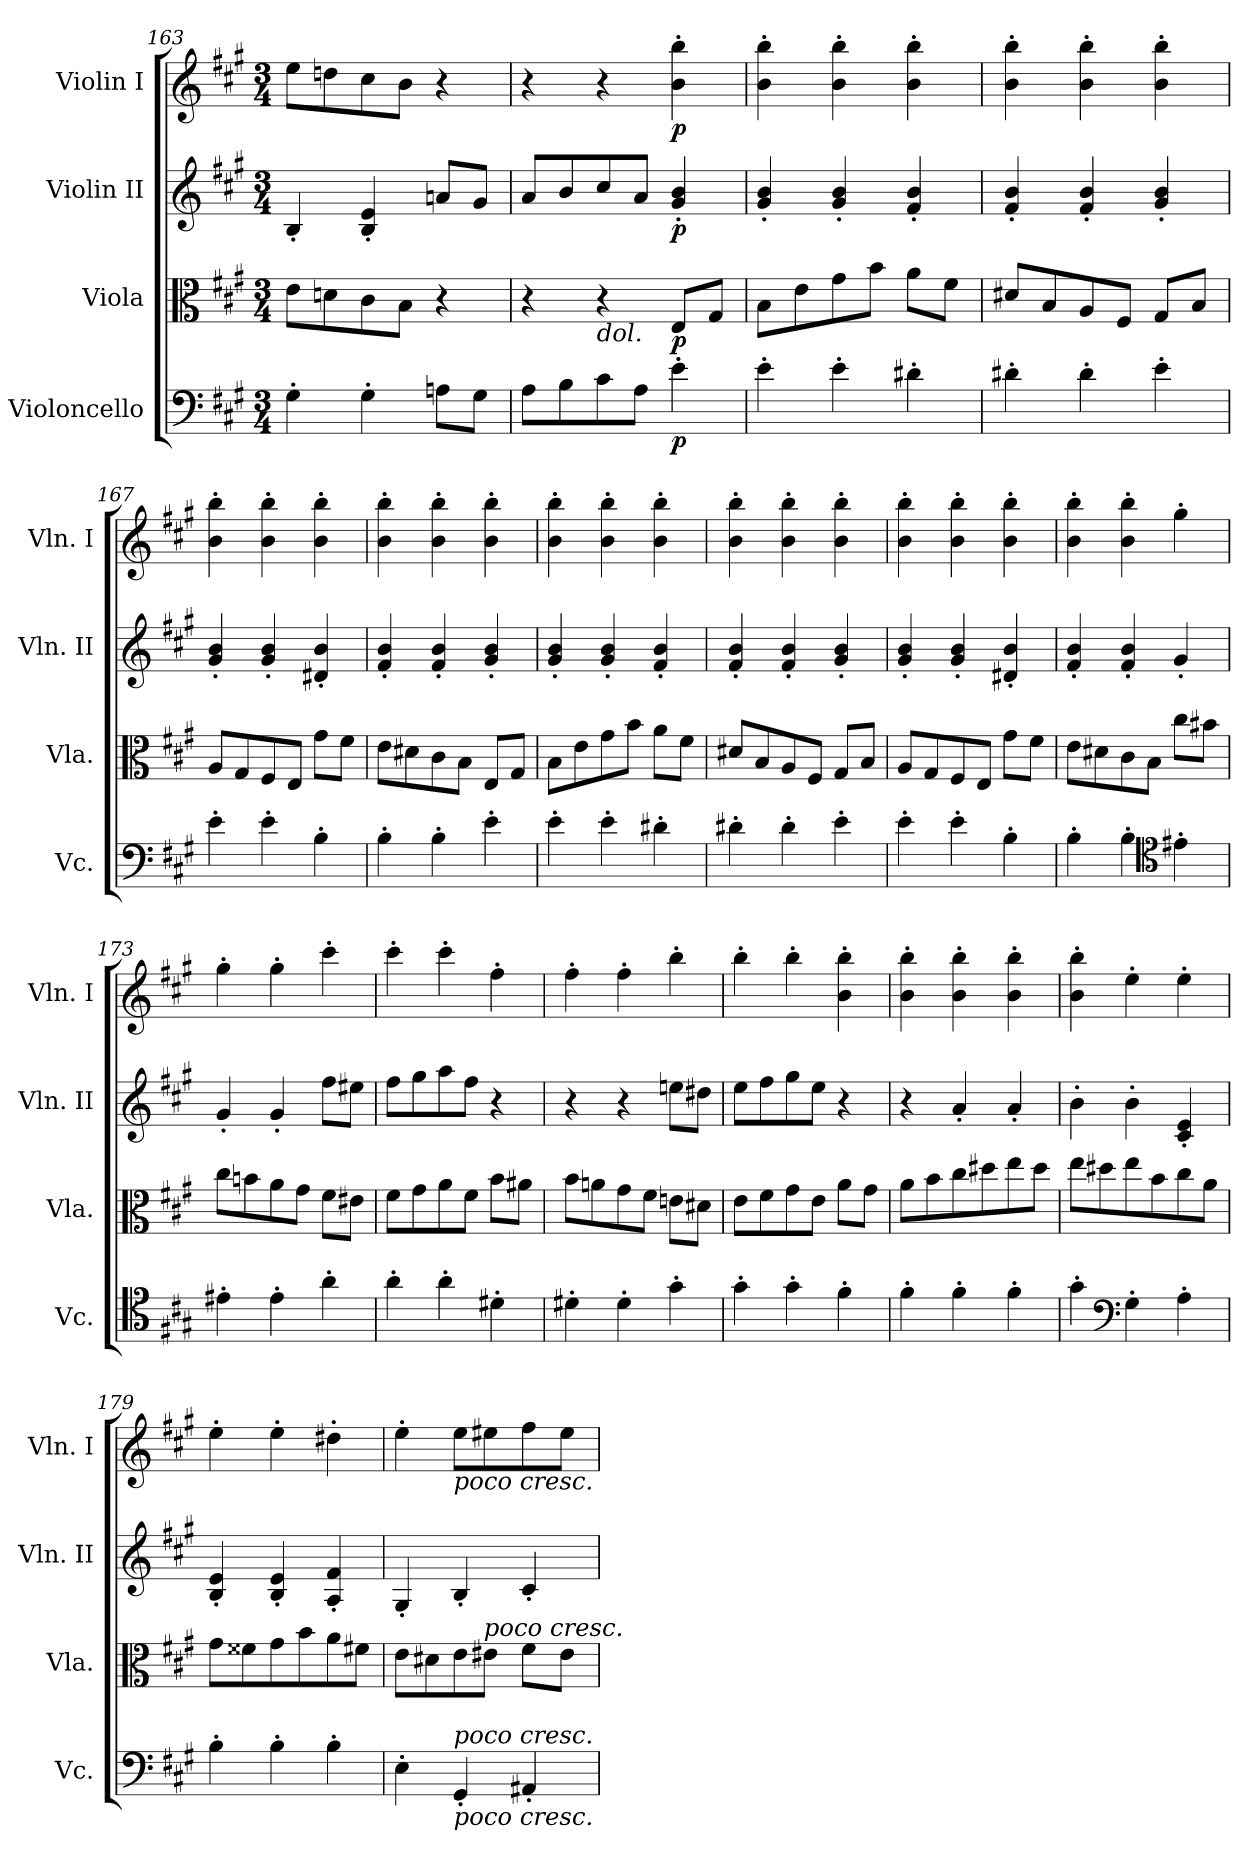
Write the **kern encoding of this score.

**kern	**dynam	**kern	**dynam	**kern	**dynam	**kern	**dynam
*part4	*part4	*part3	*part3	*part2	*part2	*part1	*part1
*staff4	*staff4	*staff3	*staff3	*staff2	*staff2	*staff1	*staff1
*I"Violoncello	*	*I"Viola	*	*I"Violin II	*	*I"Violin I	*
*I'Vc.	*	*I'Vla.	*	*I'Vln. II	*	*I'Vln. I	*
*clefF4	*	*clefC3	*	*clefG2	*	*clefG2	*
*k[f#c#g#]	*	*k[f#c#g#]	*	*k[f#c#g#]	*	*k[f#c#g#]	*
*M3/4	*	*M3/4	*	*M3/4	*	*M3/4	*
=163	=163	=163	=163	=163	=163	=163	=163
4G#'\	.	8e\L	.	4B'/	.	8ee\L	.
.	.	8dn\	.	.	.	8ddn\	.
4G#'\	.	8c#\	.	4B/' 4e/'	.	8cc#\	.
.	.	8B\J	.	.	.	8b\J	.
8An\L	.	4r	.	8an/L	.	4r	.
8G#\J	.	.	.	8g#/J	.	.	.
=164	=164	=164	=164	=164	=164	=164	=164
8A\L	.	4r	.	8a/L	.	4r	.
8B\	.	.	.	8b/	.	.	.
!	!	!LO:TX:b:i:t=dol.	!	!	!	!	!
8c#\	.	4r	.	8cc#/	.	4r	.
8A\J	.	.	.	8a/J	.	.	.
!	!LO:DY:b	!	!LO:DY:b	!	!LO:DY:b	!	!LO:DY:b
4e'\	p	8E/L	p	4g#/' 4b/'	p	4b\' 4bb\'	p
.	.	8G#/J	.	.	.	.	.
=165	=165	=165	=165	=165	=165	=165	=165
4e'\	.	8B\L	.	4g#/' 4b/'	.	4b\' 4bb\'	.
.	.	8e\	.	.	.	.	.
4e'\	.	8g#\	.	4g#/' 4b/'	.	4b\' 4bb\'	.
.	.	8b\J	.	.	.	.	.
4d#X'\	.	8a\L	.	4f#/' 4b/'	.	4b\' 4bb\'	.
.	.	8f#\J	.	.	.	.	.
=166	=166	=166	=166	=166	=166	=166	=166
4d#X'\	.	8d#X/L	.	4f#/' 4b/'	.	4b\' 4bb\'	.
.	.	8B/	.	.	.	.	.
4d#'\	.	8A/	.	4f#/' 4b/'	.	4b\' 4bb\'	.
.	.	8F#/J	.	.	.	.	.
4e'\	.	8G#/L	.	4g#/' 4b/'	.	4b\' 4bb\'	.
.	.	8B/J	.	.	.	.	.
=167	=167	=167	=167	=167	=167	=167	=167
4e'\	.	8A/L	.	4g#/' 4b/'	.	4b\' 4bb\'	.
.	.	8G#/	.	.	.	.	.
4e'\	.	8F#/	.	4g#/' 4b/'	.	4b\' 4bb\'	.
.	.	8E/J	.	.	.	.	.
4B'\	.	8g#\L	.	4d#X/' 4b/'	.	4b\' 4bb\'	.
.	.	8f#\J	.	.	.	.	.
=168	=168	=168	=168	=168	=168	=168	=168
4B'\	.	8e\L	.	4f#/' 4b/'	.	4b\' 4bb\'	.
.	.	8d#X\	.	.	.	.	.
4B'\	.	8c#\	.	4f#/' 4b/'	.	4b\' 4bb\'	.
.	.	8B\J	.	.	.	.	.
4e'\	.	8E/L	.	4g#/' 4b/'	.	4b\' 4bb\'	.
.	.	8G#/J	.	.	.	.	.
=169	=169	=169	=169	=169	=169	=169	=169
4e'\	.	8B\L	.	4g#/' 4b/'	.	4b\' 4bb\'	.
.	.	8e\	.	.	.	.	.
4e'\	.	8g#\	.	4g#/' 4b/'	.	4b\' 4bb\'	.
.	.	8b\J	.	.	.	.	.
4d#X'\	.	8a\L	.	4f#/' 4b/'	.	4b\' 4bb\'	.
.	.	8f#\J	.	.	.	.	.
=170	=170	=170	=170	=170	=170	=170	=170
4d#X'\	.	8d#X/L	.	4f#/' 4b/'	.	4b\' 4bb\'	.
.	.	8B/	.	.	.	.	.
4d#'\	.	8A/	.	4f#/' 4b/'	.	4b\' 4bb\'	.
.	.	8F#/J	.	.	.	.	.
4e'\	.	8G#/L	.	4g#/' 4b/'	.	4b\' 4bb\'	.
.	.	8B/J	.	.	.	.	.
=171	=171	=171	=171	=171	=171	=171	=171
4e'\	.	8A/L	.	4g#/' 4b/'	.	4b\' 4bb\'	.
.	.	8G#/	.	.	.	.	.
4e'\	.	8F#/	.	4g#/' 4b/'	.	4b\' 4bb\'	.
.	.	8E/J	.	.	.	.	.
4B'\	.	8g#\L	.	4d#X/' 4b/'	.	4b\' 4bb\'	.
.	.	8f#\J	.	.	.	.	.
=172	=172	=172	=172	=172	=172	=172	=172
4B'\	.	8e\L	.	4f#/' 4b/'	.	4b\' 4bb\'	.
.	.	8d#X\	.	.	.	.	.
4B'\	.	8c#\	.	4f#/' 4b/'	.	4b\' 4bb\'	.
.	.	8B\J	.	.	.	.	.
*clefC4	*	*	*	*	*	*	*
4e#X'\	.	8cc#\L	.	4g#'/	.	4gg#'\	.
.	.	8b#X\J	.	.	.	.	.
=173	=173	=173	=173	=173	=173	=173	=173
4e#X'\	.	8cc#\L	.	4g#'/	.	4gg#'\	.
.	.	8bn\	.	.	.	.	.
4e#'\	.	8a\	.	4g#'/	.	4gg#'\	.
.	.	8g#\J	.	.	.	.	.
4a'\	.	8f#\L	.	8ff#\L	.	4ccc#'\	.
.	.	8e#X\J	.	8ee#X\J	.	.	.
=174	=174	=174	=174	=174	=174	=174	=174
4a'\	.	8f#\L	.	8ff#\L	.	4ccc#'\	.
.	.	8g#\	.	8gg#\	.	.	.
4a'\	.	8a\	.	8aa\	.	4ccc#'\	.
.	.	8f#\J	.	8ff#\J	.	.	.
4d#X'\	.	8b\L	.	4r	.	4ff#'\	.
.	.	8a#X\J	.	.	.	.	.
=175	=175	=175	=175	=175	=175	=175	=175
4d#X'\	.	8b\L	.	4r	.	4ff#'\	.
.	.	8an\	.	.	.	.	.
4d#'\	.	8g#\	.	4r	.	4ff#'\	.
.	.	8f#\J	.	.	.	.	.
4g#'\	.	8en\L	.	8een\L	.	4bb'\	.
.	.	8d#X\J	.	8dd#X\J	.	.	.
=176	=176	=176	=176	=176	=176	=176	=176
4g#'\	.	8e\L	.	8ee\L	.	4bb'\	.
.	.	8f#\	.	8ff#\	.	.	.
4g#'\	.	8g#\	.	8gg#\	.	4bb'\	.
.	.	8e\J	.	8ee\J	.	.	.
4f#'\	.	8a\L	.	4r	.	4b\' 4bb\'	.
.	.	8g#\J	.	.	.	.	.
=177	=177	=177	=177	=177	=177	=177	=177
4f#'\	.	8a\L	.	4r	.	4b\' 4bb\'	.
.	.	8b\	.	.	.	.	.
4f#'\	.	8cc#\	.	4a'/	.	4b\' 4bb\'	.
.	.	8dd#X\	.	.	.	.	.
4f#'\	.	8ee\	.	4a'/	.	4b\' 4bb\'	.
.	.	8dd#\J	.	.	.	.	.
=178	=178	=178	=178	=178	=178	=178	=178
4g#'\	.	8ee\L	.	4b'\	.	4b\' 4bb\'	.
.	.	8dd#X\	.	.	.	.	.
*clefF4	*	*	*	*	*	*	*
4G#'\	.	8ee\	.	4b'\	.	4ee'\	.
.	.	8b\	.	.	.	.	.
4A'\	.	8cc#\	.	4c#/' 4e/'	.	4ee'\	.
.	.	8a\J	.	.	.	.	.
=179	=179	=179	=179	=179	=179	=179	=179
4B'\	.	8g#\L	.	4B/' 4e/'	.	4ee'\	.
.	.	8f##X\	.	.	.	.	.
4B'\	.	8g#\	.	4B/' 4e/'	.	4ee'\	.
.	.	8b\	.	.	.	.	.
4B'\	.	8a\	.	4A/' 4f#/'	.	4dd#X'\	.
.	.	8f#X\J	.	.	.	.	.
=180	=180	=180	=180	=180	=180	=180	=180
4E'\	.	8e\L	.	4G#'/	.	4ee'\	.
.	.	8d#X\	.	.	.	.	.
!	!	!	!	!	!	!LO:TX:b:i:t=poco cresc.	!
!LO:TX:b:i:t=poco cresc.	!	!	!	!	!	!	!
!LO:TX:a:i:t=poco cresc.	!	!	!	!	!	!	!
4GG#'/	.	8e\	.	4B'/	.	8ee\L	.
!	!	!LO:TX:a:i:t=poco cresc.	!	!	!	!	!
.	.	8e#X\J	.	.	.	8ee#X\	.
4AA#X'/	.	8f#\L	.	4c#'/	.	8ff#\	.
.	.	8e#\J	.	.	.	8ee#\J	.
=	=	=	=	=	=	=	=
*-	*-	*-	*-	*-	*-	*-	*-
